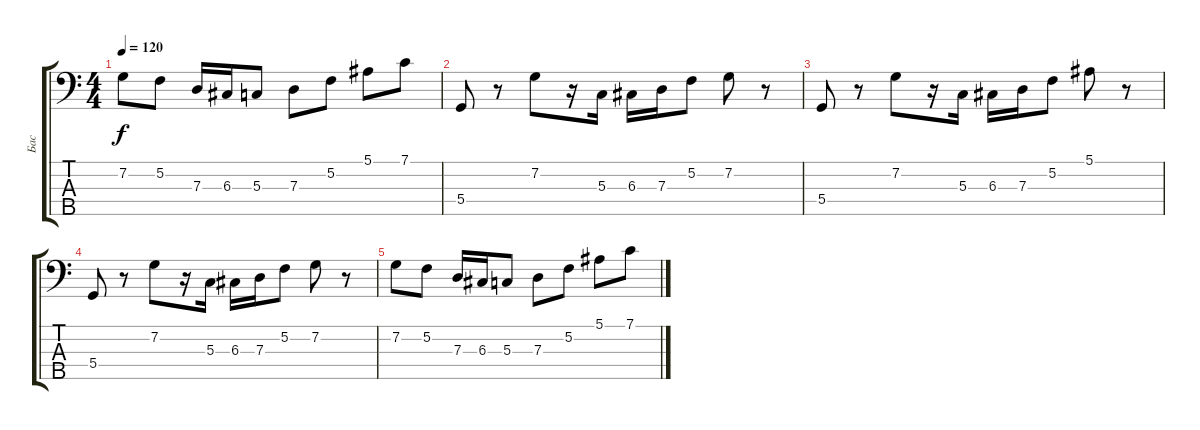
\track ("Бас" "Бас") {instrument electricbassfinger}
\staff {score tabs}
\tuning (F2 C2 G1 D1 A0) {hide}
\ts (4 4)
\tempo 120
\clef f4
\ks c
7.2.8{dy f} 5.2.8 7.3.16 6.3.16 5.3.8 7.3.8 5.2.8 5.1.8 7.1.8 |
5.4.8{volume 0} r.8 7.2.8 r.16 5.3.16 6.3.16 7.3.16 5.2.8 7.2.8 r.8 |
5.4.8 r.8 7.2.8 r.16 5.3.16 6.3.16 7.3.16 5.2.8 5.1.8 r.8 |
5.4.8 r.8 7.2.8 r.16 5.3.16 6.3.16 7.3.16 5.2.8 7.2.8 r.8 |
7.2.8 5.2.8 7.3.16 6.3.16 5.3.8 7.3.8 5.2.8 5.1.8 7.1.8
